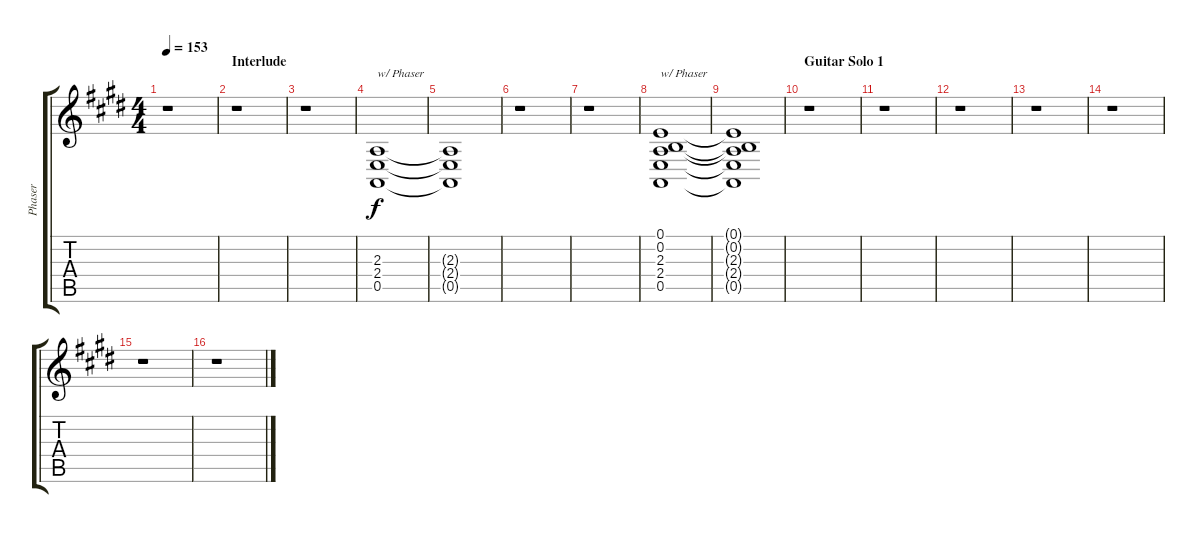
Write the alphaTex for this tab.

\track ("Phaser" "Phaser") {instrument lead2sawtooth}
\staff {score tabs}
\tuning (E4 B3 G3 D3 A2 E2) {hide}
\ts (4 4)
\tempo 153
\clef g2
\ks e
r.1{dy f} |
\section ("" "Interlude")
r.1 |
r.1 |
(2.3 2.4 0.5).1{txt "w/ Phaser"} |
(2.3{t} 2.4{t} 0.5{t}).1 |
r.1 |
r.1 |
(0.1 0.2 2.3 2.4 0.5).1{txt "w/ Phaser"} |
(0.1{t} 0.2{t} 2.3{t} 2.4{t} 0.5{t}).1 |
\section ("" "Guitar Solo 1")
r.1 |
r.1 |
r.1 |
r.1 |
r.1 |
r.1 |
r.1
